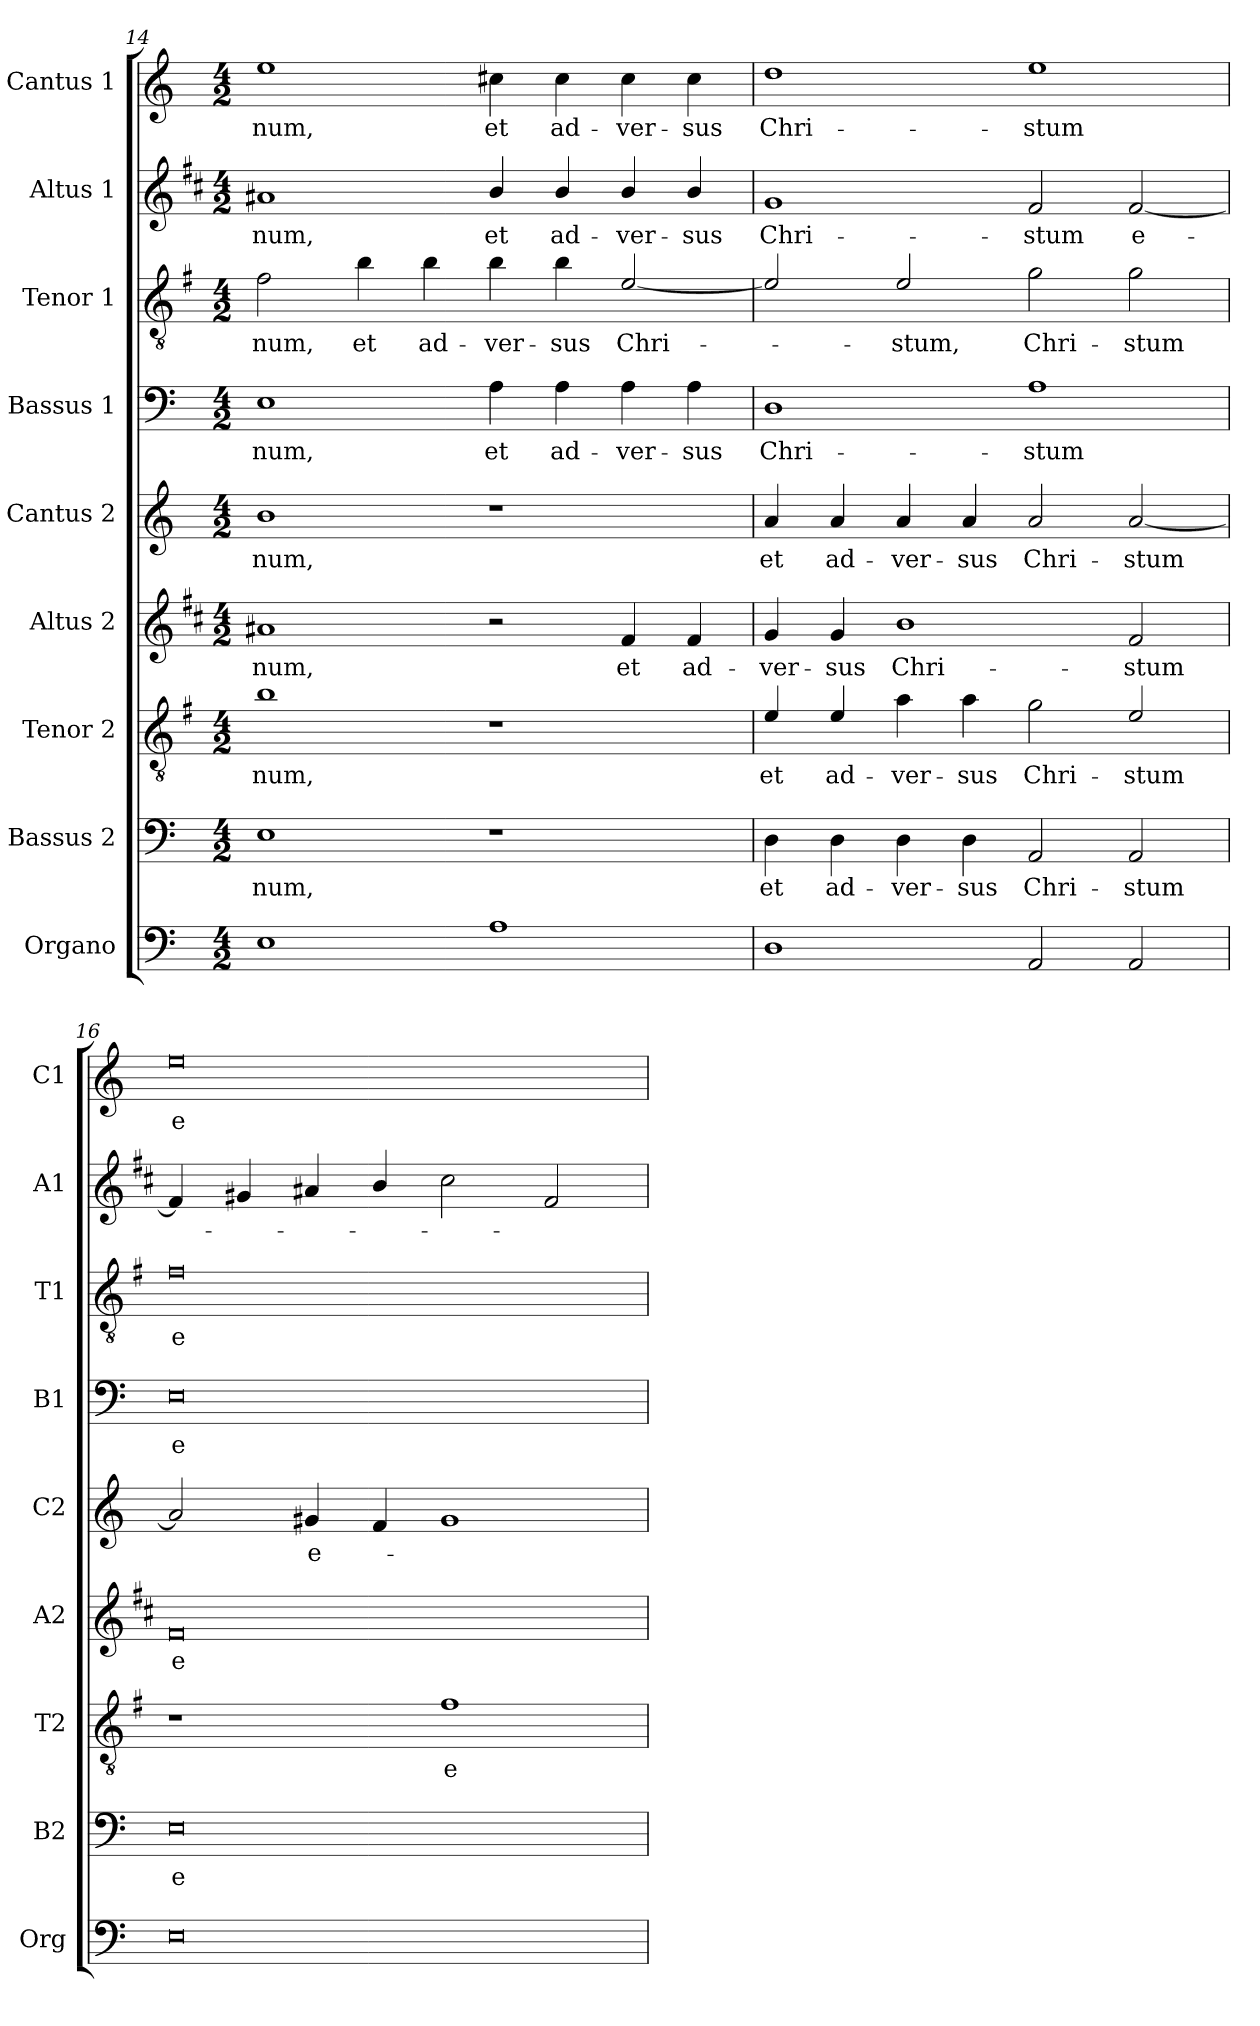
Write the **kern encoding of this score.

**kern	**kern	**text	**kern	**text	**kern	**text	**kern	**text	**kern	**text	**kern	**text	**kern	**text	**kern	**text
*part9	*part8	*part8	*part7	*part7	*part6	*part6	*part5	*part5	*part4	*part4	*part3	*part3	*part2	*part2	*part1	*part1
*staff9	*staff8	*staff8	*staff7	*staff7	*staff6	*staff6	*staff5	*staff5	*staff4	*staff4	*staff3	*staff3	*staff2	*staff2	*staff1	*staff1
*I"Organo	*I"Bassus 2	*	*I"Tenor 2	*	*I"Altus 2	*	*I"Cantus 2	*	*I"Bassus 1	*	*I"Tenor 1	*	*I"Altus 1	*	*I"Cantus 1	*
*I'Org	*I'B2	*	*I'T2	*	*I'A2	*	*I'C2	*	*I'B1	*	*I'T1	*	*I'A1	*	*I'C1	*
*clefF4	*clefF4	*	*clefGv2	*	*clefG2	*	*clefG2	*	*clefF4	*	*clefGv2	*	*clefG2	*	*clefG2	*
*	*	*	*ITrd4c7	*	*ITrd1c2	*	*	*	*	*	*ITrd4c7	*	*ITrd1c2	*	*	*
*k[]	*k[]	*	*k[]	*	*k[]	*	*k[]	*	*k[]	*	*k[]	*	*k[]	*	*k[]	*
*C:	*C:	*	*C:	*	*C:	*	*C:	*	*C:	*	*C:	*	*C:	*	*C:	*
*M4/2	*M4/2	*	*M4/2	*	*M4/2	*	*M4/2	*	*M4/2	*	*M4/2	*	*M4/2	*	*M4/2	*
=14	=14	=14	=14	=14	=14	=14	=14	=14	=14	=14	=14	=14	=14	=14	=14	=14
!	!	!LO:LY:b	!	!LO:LY:b	!	!LO:LY:b	!	!LO:LY:b	!	!LO:LY:b	!	!LO:LY:b	!	!LO:LY:b	!	!LO:LY:b
1E	1E	-num,	1e	-num,	1g#X	-num,	1b	-num,	1E	-num,	2B\	-num,	1g#X	-num,	1ee	-num,
!	!	!	!	!	!	!	!	!	!	!	!	!LO:LY:b	!	!	!	!
.	.	.	.	.	.	.	.	.	.	.	4e\	et	.	.	.	.
!	!	!	!	!	!	!	!	!	!	!	!	!LO:LY:b	!	!	!	!
.	.	.	.	.	.	.	.	.	.	.	4e\	ad-	.	.	.	.
!	!	!	!	!	!	!	!	!	!	!LO:LY:b	!	!LO:LY:b	!	!LO:LY:b	!	!LO:LY:b
1A	1r	.	1r	.	2r	.	1r	.	4A\	et	4e\	-ver-	4a/	et	4cc#X\	et
!	!	!	!	!	!	!	!	!	!	!LO:LY:b	!	!LO:LY:b	!	!LO:LY:b	!	!LO:LY:b
.	.	.	.	.	.	.	.	.	4A\	ad-	4e\	-sus	4a/	ad-	4cc#\	ad-
!	!	!	!	!	!	!LO:LY:b	!	!	!	!LO:LY:b	!	!LO:LY:b	!	!LO:LY:b	!	!LO:LY:b
.	.	.	.	.	4e/	et	.	.	4A\	-ver-	[2A/	Chri-	4a/	-ver-	4cc#\	-ver-
!	!	!	!	!	!	!LO:LY:b	!	!	!	!LO:LY:b	!	!	!	!LO:LY:b	!	!LO:LY:b
.	.	.	.	.	4e/	ad-	.	.	4A\	-sus	.	.	4a/	-sus	4cc#\	-sus
=15	=15	=15	=15	=15	=15	=15	=15	=15	=15	=15	=15	=15	=15	=15	=15	=15
!	!	!LO:LY:b	!	!LO:LY:b	!	!LO:LY:b	!	!LO:LY:b	!	!LO:LY:b	!	!	!	!LO:LY:b	!	!LO:LY:b
1D	4D\	et	4A/	et	4f/	-ver-	4a/	et	1D	Chri-	2A/]	.	1f	Chri-	1dd	Chri-
!	!	!LO:LY:b	!	!LO:LY:b	!	!LO:LY:b	!	!LO:LY:b	!	!	!	!	!	!	!	!
.	4D\	ad-	4A/	ad-	4f/	-sus	4a/	ad-	.	.	.	.	.	.	.	.
!	!	!LO:LY:b	!	!LO:LY:b	!	!LO:LY:b	!	!LO:LY:b	!	!	!	!LO:LY:b	!	!	!	!
.	4D\	-ver-	4d\	-ver-	1a	Chri-	4a/	-ver-	.	.	2A/	-stum,	.	.	.	.
!	!	!LO:LY:b	!	!LO:LY:b	!	!	!	!LO:LY:b	!	!	!	!	!	!	!	!
.	4D\	-sus	4d\	-sus	.	.	4a/	-sus	.	.	.	.	.	.	.	.
!	!	!LO:LY:b	!	!LO:LY:b	!	!	!	!LO:LY:b	!	!LO:LY:b	!	!LO:LY:b	!	!LO:LY:b	!	!LO:LY:b
2AA/	2AA/	Chri-	2c\	Chri-	.	.	2a/	Chri-	1A	-stum	2c\	Chri-	2e/	-stum	1ee	-stum
!	!	!LO:LY:b	!	!LO:LY:b	!	!LO:LY:b	!	!LO:LY:b	!	!	!	!LO:LY:b	!	!LO:LY:b	!	!
2AA/	2AA/	-stum	2A/	-stum	2e/	-stum	[2a/	-stum	.	.	2c\	-stum	[2e/	e-	.	.
!!LO:LB:g=z
=16	=16	=16	=16	=16	=16	=16	=16	=16	=16	=16	=16	=16	=16	=16	=16	=16
!	!	!LO:LY:b	!	!	!	!LO:LY:b	!	!	!	!LO:LY:b	!	!LO:LY:b	!	!	!	!LO:LY:b
0E	0E	e-	1r	.	0e	e-	2a/]	.	0E	e-	0B	e-	4e/]	.	0ee	e-
.	.	.	.	.	.	.	.	.	.	.	.	.	4f#X/	.	.	.
!	!	!	!	!	!	!	!	!LO:LY:b	!	!	!	!	!	!	!	!
.	.	.	.	.	.	.	4g#X/	e-	.	.	.	.	4g#X/	.	.	.
.	.	.	.	.	.	.	4f/	.	.	.	.	.	4a/	.	.	.
!	!	!	!	!LO:LY:b	!	!	!	!	!	!	!	!	!	!	!	!
.	.	.	1B	e-	.	.	1g#	.	.	.	.	.	2b\	.	.	.
.	.	.	.	.	.	.	.	.	.	.	.	.	2e/	.	.	.
=	=	=	=	=	=	=	=	=	=	=	=	=	=	=	=	=
*-	*-	*-	*-	*-	*-	*-	*-	*-	*-	*-	*-	*-	*-	*-	*-	*-
